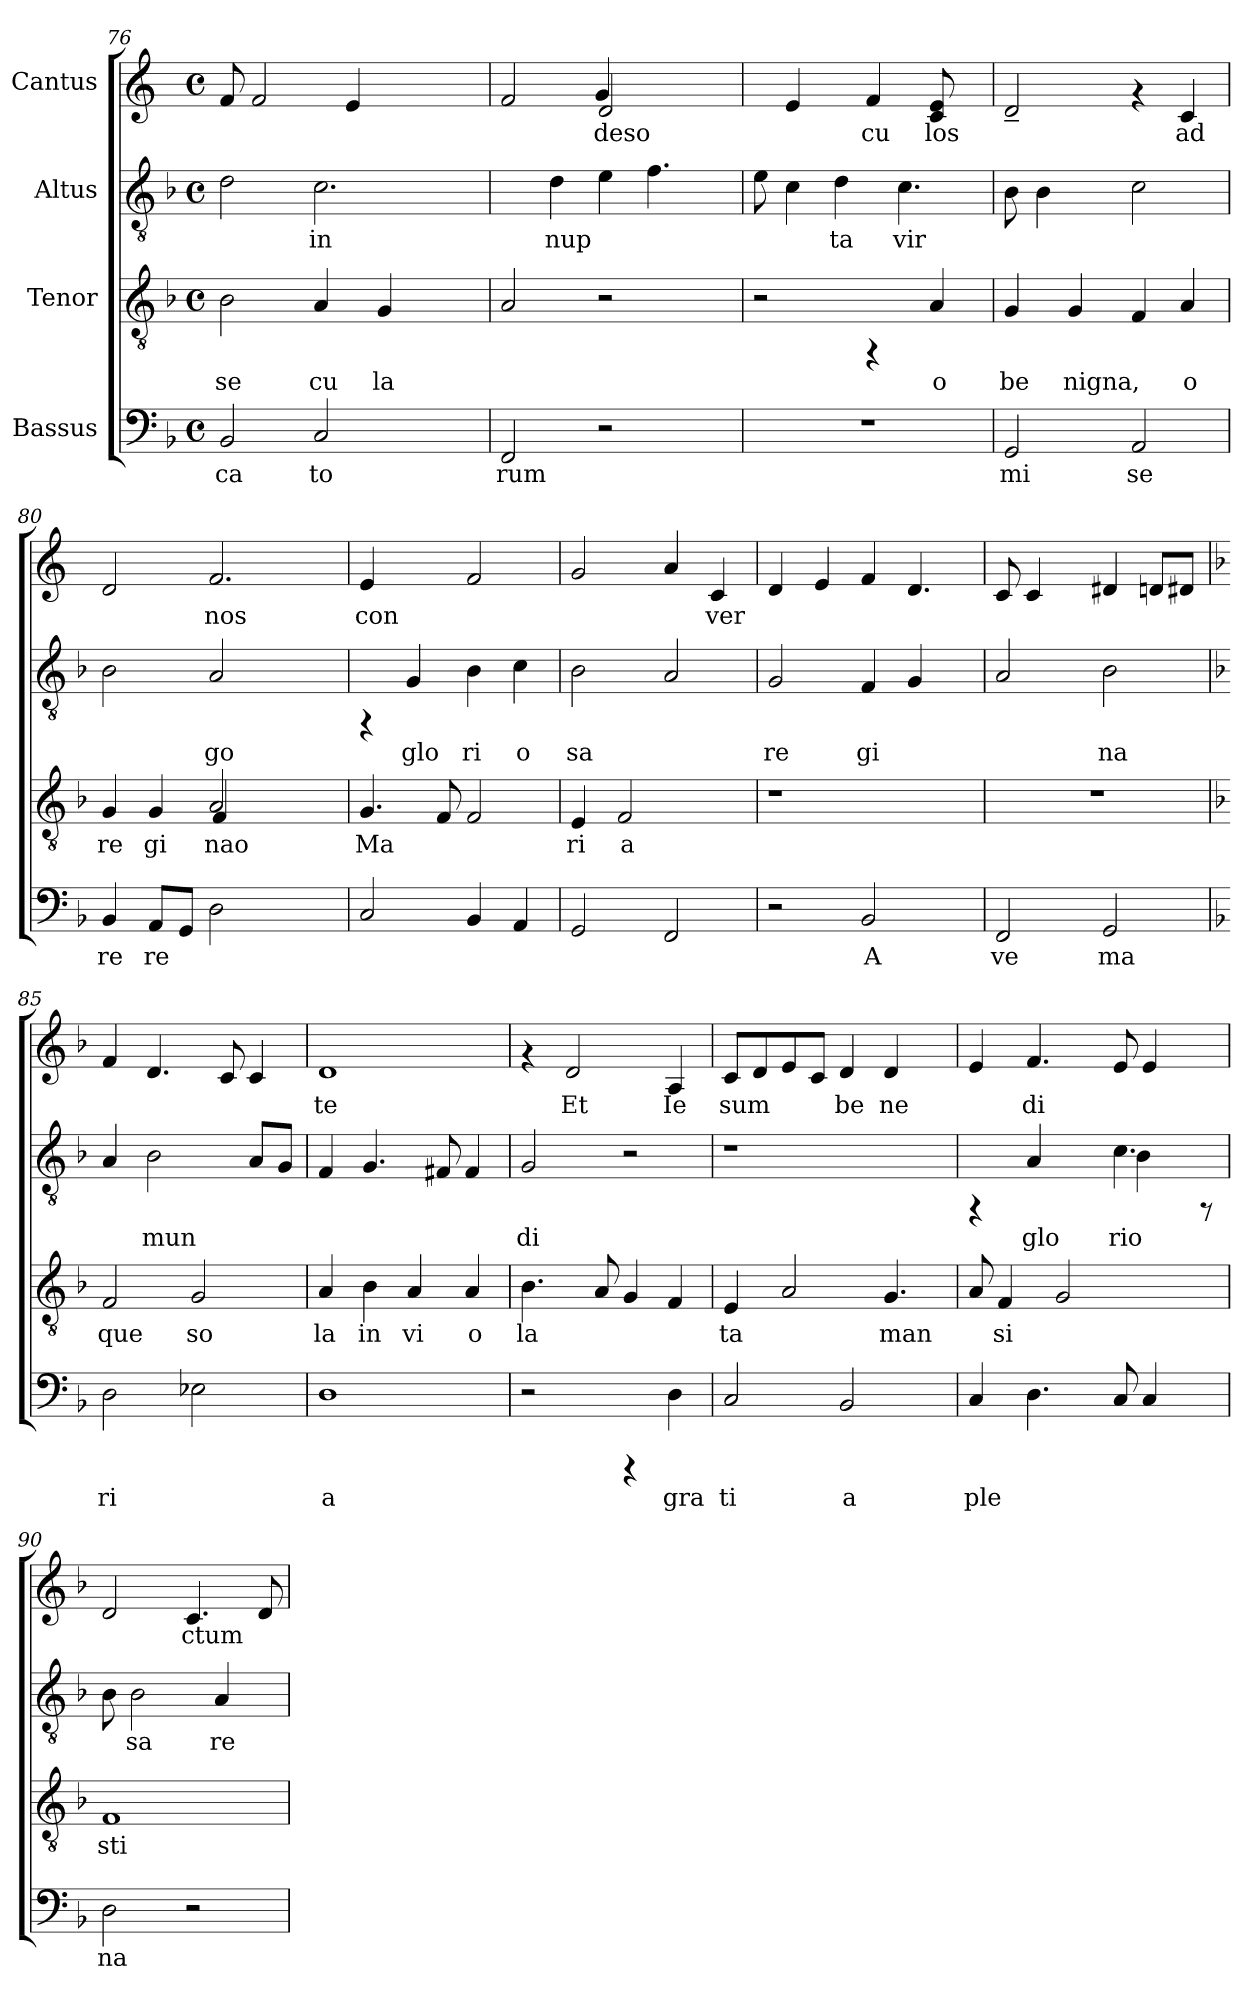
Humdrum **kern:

**kern	**text	**kern	**text	**kern	**text	**kern	**text
*part4	*part4	*part3	*part3	*part2	*part2	*part1	*part1
*staff4	*staff4	*staff3	*staff3	*staff2	*staff2	*staff1	*staff1
*I"Bassus	*	*I"Tenor	*	*I"Altus	*	*I"Cantus	*
*clefF4	*	*clefGv2	*	*clefGv2	*	*clefG2	*
*	*	*	*	*	*	*ITrd-3c-5	*
*k[b-]	*	*k[b-]	*	*k[b-]	*	*k[b-]	*
*F:	*	*F:	*	*F:	*	*F:	*
*M4/4	*	*M4/4	*	*M4/4	*	*M4/4	*
*met(c)	*	*met(c)	*	*met(c)	*	*met(c)	*
=76	=76	=76	=76	=76	=76	=76	=76
!	!LO:LY:b:cj	!	!LO:LY:b:cj	!	!	!	!LO:LY:b
2BB-/	ca	2B-\	se	2d\	.	8b-/	.
!	!	!	!	!	!	!	!LO:LY:b
.	.	.	.	.	.	2b-/	.
!	!LO:LY:b:cj	!	!LO:LY:b:cj	!	!LO:LY:b:cj	!	!
2C/	to	4A/	cu	2.c\	in	.	.
!	!	!	!	!	!	!	!LO:LY:b
.	.	.	.	.	.	4a/	.
!	!	!	!LO:LY:b:cj	!	!	!	!
.	.	4G/	la	.	.	.	.
.	.	.	.	.	.	4.ryy	.
4ryy	.	4ryy	.	.	.	.	.
=77	=77	=77	=77	=77	=77	=77	=77
!	!LO:LY:b:cj	!	!LO:LY:b:cj	!	!	!	!LO:LY:b
*	*	*	*	*	*	*^	*
2FF/	rum	2A/	.	4ryy	.	2b-/	2ryy	.
!	!	!	!	!	!LO:LY:b:cj	!	!	!
.	.	.	.	4d\	nup	.	.	.
!	!	!	!	!	!	!	!	!LO:LY:b
2r	.	2r	.	4e\	.	2g/	4cc/	deso
!	!	!	!	!	!LO:LY:b:cj	!	!	!
.	.	.	.	4.f\	.	.	8ryy	.
.	.	.	.	.	.	.	4ryy	.
8ryy	.	8ryy	.	.	.	8ryy	.	.
*	*	*	*	*	*	*v	*v	*
=78	=78	=78	=78	=78	=78	=78	=78
!	!	!	!	!	!LO:LY:b:cj	!	!
1r	.	2r	.	8e\	.	8ryy	.
!	!	!	!	!	!LO:LY:b:cj	!	!LO:LY:b
.	.	.	.	4c\	.	4a/	.
!	!	!	!	!	!LO:LY:b:cj	!	!
.	.	.	.	4d\	ta	8ryy	.
!	!	!	!	!	!	!	!LO:LY:b
.	.	4rFF	.	.	.	4b-/	cu
!	!	!	!	!	!LO:LY:b:cj	!	!
.	.	.	.	4.c\	vir	.	.
!	!	!	!LO:LY:b:cj	!	!	!	!LO:LY:b
.	.	4A/	o	.	.	8a/ 8f/	los
.	.	.	.	.	.	8ryy	.
!!LO:PB:g=z
=79	=79	=79	=79	=79	=79	=79	=79
!	!LO:LY:b:cj	!	!LO:LY:b:cj	!	!LO:LY:b:cj	!	!LO:LY:b
2GG/	mi	4G/	be	8B-\	.	2g~</	.
!	!	!	!	!	!LO:LY:b:cj	!	!
.	.	.	.	4B-\	.	.	.
!	!	!	!LO:LY:b:cj	!	!	!	!
.	.	4G/	nigna,	.	.	.	.
.	.	.	.	8ryy	.	.	.
!	!LO:LY:b:cj	!	!LO:LY:b:cj	!	!LO:LY:b:cj	!	!
2AA/	se	4F/	.	2c\	.	4rf	.
!	!	!	!LO:LY:b:cj	!	!	!	!LO:LY:b
.	.	4A/	o	.	.	4f/	ad
=80	=80	=80	=80	=80	=80	=80	=80
!	!LO:LY:b:cj	!	!LO:LY:b:cj	!	!LO:LY:b:cj	!	!
*	*	*^	*	*	*	*	*
4BB-/	re	4G/	2ryy	re	2B-\	.	2g/	.
!	!LO:LY:b:cj	!	!	!LO:LY:b:cj	!	!	!	!
8AA/L	re	4G/	.	gi	.	.	.	.
!	!LO:LY:b:cj	!	!	!	!	!	!	!
8GG/J	.	.	.	.	.	.	.	.
!	!LO:LY:b:cj	!	!	!LO:LY:b:cj	!	!LO:LY:b:cj	!	!LO:LY:b
2D\	.	2A/	4F/	nao	2A/	go	2.b-/	nos
.	.	.	4ryy	.	.	.	.	.
4ryy	.	4ryy	4ryy	.	4ryy	.	.	.
=81	=81	=81	=81	=81	=81	=81	=81	=81
!	!LO:LY:b:cj	!	!	!LO:LY:b:cj	!	!	!	!LO:LY:b
*	*	*v	*v	*	*	*	*	*
2C/	.	4.G/	Ma	4rFF	.	4a/	con
!	!	!	!	!	!LO:LY:b:cj	!	!
.	.	.	.	4G/	glo	4ryy	.
!	!	!	!LO:LY:b:cj	!	!	!	!
.	.	8F/	.	.	.	.	.
!	!LO:LY:b:cj	!	!LO:LY:b:cj	!	!LO:LY:b:cj	!	!LO:LY:b
4BB-/	.	2F/	.	4B-\	ri	2b-/	.
!	!LO:LY:b:cj	!	!	!	!LO:LY:b:cj	!	!
4AA/	.	.	.	4c\	o	.	.
=82	=82	=82	=82	=82	=82	=82	=82
!	!LO:LY:b:cj	!	!LO:LY:b:cj	!	!LO:LY:b:cj	!	!LO:LY:b
2GG/	.	4E/	ri	2B-\	sa	2cc/	.
!	!	!	!LO:LY:b:cj	!	!	!	!
.	.	2F/	a	.	.	.	.
!	!LO:LY:b:cj	!	!	!	!LO:LY:b:cj	!	!LO:LY:b
2FF/	.	.	.	2A/	.	4dd/	.
!	!	!	!	!	!	!	!LO:LY:b
.	.	4ryy	.	.	.	4f/	ver
=83	=83	=83	=83	=83	=83	=83	=83
!	!	!	!	!	!LO:LY:b:cj	!	!LO:LY:b
2r	.	1r	.	2G/	re	4g/	.
!	!	!	!	!	!	!	!LO:LY:b
.	.	.	.	.	.	4a/	.
!	!LO:LY:b:cj	!	!	!	!LO:LY:b:cj	!	!
2BB-/	A	.	.	4F/	gi	4b-/	.
!	!	!	!	!	!LO:LY:b:cj	!	!LO:LY:b
.	.	.	.	4G/	.	4.g/	.
8ryy	.	8ryy	.	8ryy	.	.	.
=84	=84	=84	=84	=84	=84	=84	=84
!	!LO:LY:b:cj	!	!	!	!LO:LY:b:cj	!	!LO:LY:b
2FF/	ve	1r	.	2A/	.	8f/	.
!	!	!	!	!	!	!	!LO:LY:b
.	.	.	.	.	.	4f/	.
.	.	.	.	.	.	8ryy	.
!	!LO:LY:b:cj	!	!	!	!LO:LY:b:cj	!	!
2GG/	ma	.	.	2B-\	na	4g#X/	.
!	!	!	!	!	!	!	!LO:LY:b
.	.	.	.	.	.	8g/L	.
!	!	!	!	!	!	!	!LO:LY:b
.	.	.	.	.	.	8g#/J	.
!!LO:PB:g=z
=85	=85	=85	=85	=85	=85	=85	=85
*	*	*	*	*	*	*k[b-e-]	*
*	*	*	*	*	*	*B-:	*
!	!LO:LY:b:cj	!	!LO:LY:b:cj	!	!LO:LY:b:cj	!	!LO:LY:b
2D\	ri	2F/	que	4A/	.	4b-/	.
!	!	!	!	!	!LO:LY:b:cj	!	!LO:LY:b
.	.	.	.	2B-\	mun	4.g/	.
!	!LO:LY:b:cj	!	!LO:LY:b:cj	!	!	!	!
2E-\	.	2G/	so	.	.	.	.
!	!	!	!	!	!	!	!LO:LY:b
.	.	.	.	.	.	8f/	.
!	!	!	!	!	!LO:LY:b:cj	!	!LO:LY:b
.	.	.	.	8A/L	.	4f/	.
!	!	!	!	!	!LO:LY:b:cj	!	!
.	.	.	.	8G/J	.	.	.
=86	=86	=86	=86	=86	=86	=86	=86
!	!LO:LY:b:cj	!	!LO:LY:b:cj	!	!LO:LY:b:cj	!	!LO:LY:b
1D	a	4A/	la	4F/	.	1g	te
!	!	!	!LO:LY:b:cj	!	!LO:LY:b:cj	!	!
.	.	4B-\	in	4.G/	.	.	.
!	!	!	!LO:LY:b:cj	!	!	!	!
.	.	4A/	vi	.	.	.	.
!	!	!	!	!	!LO:LY:b:cj	!	!
.	.	.	.	8F#/	.	.	.
!	!	!	!LO:LY:b:cj	!	!LO:LY:b:cj	!	!
.	.	4A/	o	4F#/	.	.	.
=87	=87	=87	=87	=87	=87	=87	=87
!	!	!	!LO:LY:b:cj	!	!LO:LY:b:cj	!	!
2r	.	4.B-\	la	2G/	di	4rf	.
!	!	!	!	!	!	!	!LO:LY:b
.	.	.	.	.	.	2g/	Et
!	!	!	!LO:LY:b:cj	!	!	!	!
.	.	8A/	.	.	.	.	.
!	!	!	!LO:LY:b:cj	!	!	!	!
4rCCC	.	4G/	.	2r	.	.	.
!	!LO:LY:b:cj	!	!LO:LY:b:cj	!	!	!	!LO:LY:b
4D\	gra	4F/	.	.	.	4d/	Ie
=88	=88	=88	=88	=88	=88	=88	=88
!	!LO:LY:b:cj	!	!LO:LY:b:cj	!	!	!	!LO:LY:b
2C/	ti	4E/	ta	1r	.	8f/L	sum
!	!	!	!	!	!	!	!LO:LY:b
.	.	.	.	.	.	8g/	.
!	!	!	!	!	!	!	!LO:LY:b
.	.	2A/	.	.	.	8a/	.
!	!	!	!	!	!	!	!LO:LY:b
.	.	.	.	.	.	8f/J	.
!	!LO:LY:b:cj	!	!	!	!	!	!LO:LY:b
2BB-/	a	.	.	.	.	4g/	be
!	!	!	!LO:LY:b:cj	!	!	!	!LO:LY:b
.	.	4.G/	man	.	.	4g/	ne
8ryy	.	.	.	8ryy	.	8ryy	.
=89	=89	=89	=89	=89	=89	=89	=89
!	!LO:LY:b:cj	!	!LO:LY:b:cj	!	!	!	!LO:LY:b
*	*	*	*	*^	*	*	*
4C/	ple	8A/	.	4rFF	8ryy	.	4a/	.
!	!	!	!LO:LY:b:cj	!	!	!	!	!
*	*	*	*	*v	*v	*	*	*
.	.	4F/	si	.	.	.	.
!	!LO:LY:b:cj	!	!	!	!LO:LY:b:cj	!	!LO:LY:b
4.D\	.	.	.	4A/	glo	4.b-/	di
!	!	!	!LO:LY:b:cj	!	!	!	!
.	.	2G/	.	.	.	.	.
.	.	.	.	8ryy	.	.	.
!	!LO:LY:b:cj	!	!	!	!LO:LY:b:cj	!	!LO:LY:b
*	*	*	*	*^	*	*	*
8C/	.	.	.	4.c\	4B-\	rio	8a/	.
!	!LO:LY:b:cj	!	!	!	!	!	!	!LO:LY:b
4C/	.	.	.	.	.	.	4a/	.
.	.	4ryy	.	.	4ryy	.	.	.
8ryy	.	.	.	8rFF	.	.	8ryy	.
*	*	*	*	*v	*v	*	*	*
=90	=90	=90	=90	=90	=90	=90	=90
!	!LO:LY:b:cj	!	!LO:LY:b:cj	!	!LO:LY:b:cj	!	!LO:LY:b
2D\	na	1F	sti	8B-\	.	2g/	.
!	!	!	!	!	!LO:LY:b:cj	!	!
.	.	.	.	2B-\	sa	.	.
!	!	!	!	!	!	!	!LO:LY:b
2r	.	.	.	.	.	4.f/	ctum
!	!	!	!	!	!LO:LY:b:cj	!	!
.	.	.	.	4A/	re	.	.
!	!	!	!	!	!	!	!LO:LY:b
.	.	.	.	8ryy	.	8g/	.
=	=	=	=	=	=	=	=
*-	*-	*-	*-	*-	*-	*-	*-
